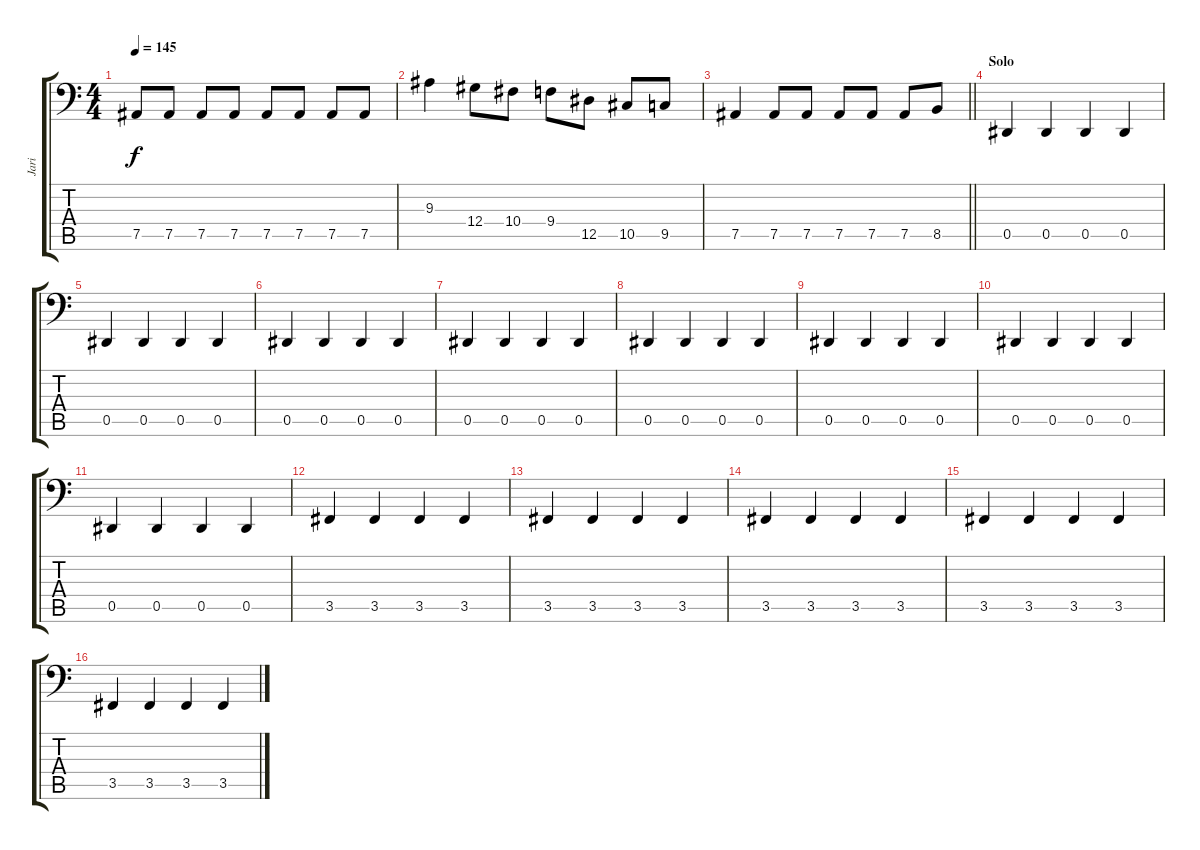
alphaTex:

\track ("Jari" "Jari") {instrument electricbassfinger}
\staff {score tabs}
\tuning (B2 Gb2 Db2 Ab1 Eb1 Bb0) {hide}
\ts (4 4)
\tempo 145
\clef f4
\ks c
7.5.8{dy f} 7.5.8 7.5.8 7.5.8 7.5.8 7.5.8 7.5.8 7.5.8 |
9.3.4 12.4.8 10.4.8 9.4.8 12.5.8 10.5.8 9.5.8 |
\barLineRight lightlight
7.5.4 7.5.8 7.5.8 7.5.8 7.5.8 7.5.8 8.5.8 |
\section ("" "Solo")
0.5.4 0.5.4 0.5.4 0.5.4 |
0.5.4 0.5.4 0.5.4 0.5.4 |
0.5.4 0.5.4 0.5.4 0.5.4 |
0.5.4 0.5.4 0.5.4 0.5.4 |
0.5.4 0.5.4 0.5.4 0.5.4 |
0.5.4 0.5.4 0.5.4 0.5.4 |
0.5.4 0.5.4 0.5.4 0.5.4 |
0.5.4 0.5.4 0.5.4 0.5.4 |
3.5.4 3.5.4 3.5.4 3.5.4 |
3.5.4 3.5.4 3.5.4 3.5.4 |
3.5.4 3.5.4 3.5.4 3.5.4 |
3.5.4 3.5.4 3.5.4 3.5.4 |
3.5.4 3.5.4 3.5.4 3.5.4
